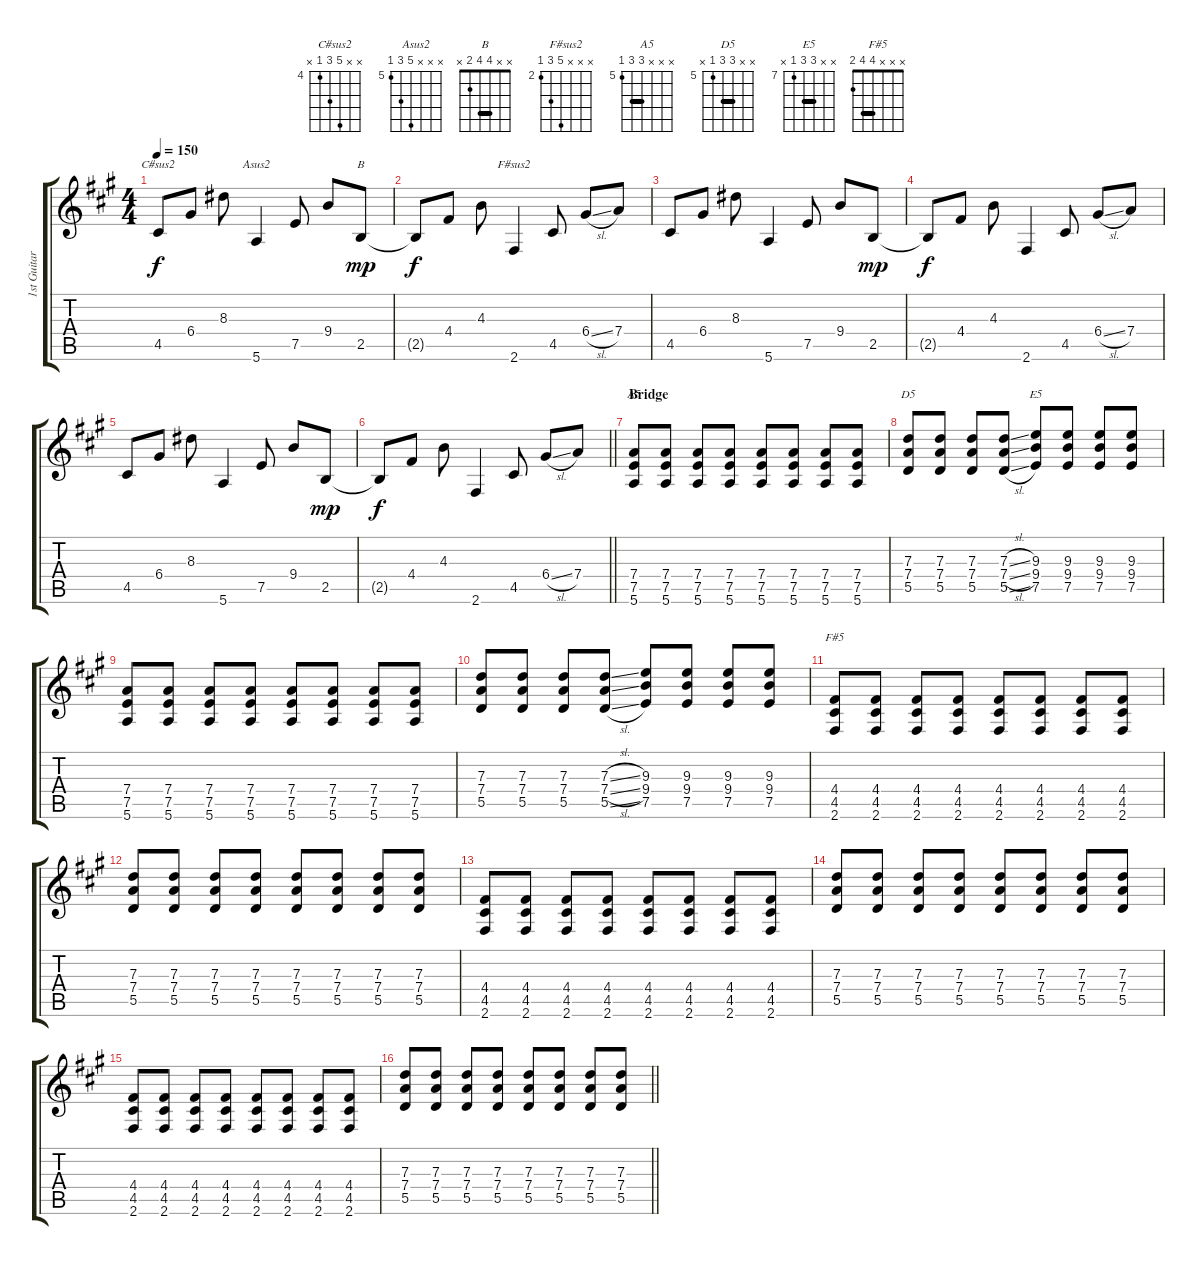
\track ("1st Guitar" "1st Guitar") {instrument electricguitarjazz}
\staff {score tabs}
\tuning (E4 B3 G3 D3 A2 E2) {hide}
\chord ("C#sus2" x x 8 6 4 x) {firstfret 4}
\chord ("Asus2" x x x 9 7 5) {firstfret 5}
\chord ("B" x x 4 4 2 x) {barre 4}
\chord ("F#sus2" x x x 6 4 2) {firstfret 2}
\chord ("A5" x x x 7 7 5) {firstfret 5 barre 7}
\chord ("D5" x x 7 7 5 x) {firstfret 5 barre 7}
\chord ("E5" x x 9 9 7 x) {firstfret 7 barre 9}
\chord ("F#5" x x x 4 4 2) {barre 4}
\ts (4 4)
\tempo 150
\clef g2
\ks a
4.5.8{ch "C#sus2" dy f} 6.4.8 8.3.8 5.6.4{ch "Asus2"} 7.5.8 9.4.8 2.5.8{ch "B" dy mp} |
2.5{t}.8{dy f} 4.4.8 4.3.8 2.6.4{ch "F#sus2"} 4.5.8 6.4{sl}.8 7.4.8 |
4.5.8 6.4.8 8.3.8 5.6.4 7.5.8 9.4.8 2.5.8{dy mp} |
2.5{t}.8{dy f} 4.4.8 4.3.8 2.6.4 4.5.8 6.4{sl}.8 7.4.8 |
4.5.8 6.4.8 8.3.8 5.6.4 7.5.8 9.4.8 2.5.8{dy mp} |
\barLineRight lightlight
2.5{t}.8{dy f} 4.4.8 4.3.8 2.6.4 4.5.8 6.4{sl}.8 7.4.8 |
\section ("" "Bridge")
(7.4 7.5 5.6).8{ch "A5"} (7.4 7.5 5.6).8 (7.4 7.5 5.6).8 (7.4 7.5 5.6).8 (7.4 7.5 5.6).8 (7.4 7.5 5.6).8 (7.4 7.5 5.6).8 (7.4 7.5 5.6).8 |
(7.3 7.4 5.5).8{ch "D5"} (7.3 7.4 5.5).8 (7.3 7.4 5.5).8 (7.3{sl} 7.4{sl} 5.5{sl}).8 (9.3 9.4 7.5).8{ch "E5"} (9.3 9.4 7.5).8 (9.3 9.4 7.5).8 (9.3 9.4 7.5).8 |
(7.4 7.5 5.6).8 (7.4 7.5 5.6).8 (7.4 7.5 5.6).8 (7.4 7.5 5.6).8 (7.4 7.5 5.6).8 (7.4 7.5 5.6).8 (7.4 7.5 5.6).8 (7.4 7.5 5.6).8 |
(7.3 7.4 5.5).8 (7.3 7.4 5.5).8 (7.3 7.4 5.5).8 (7.3{sl} 7.4{sl} 5.5{sl}).8 (9.3 9.4 7.5).8 (9.3 9.4 7.5).8 (9.3 9.4 7.5).8 (9.3 9.4 7.5).8 |
(4.4 4.5 2.6).8{ch "F#5"} (4.4 4.5 2.6).8 (4.4 4.5 2.6).8 (4.4 4.5 2.6).8 (4.4 4.5 2.6).8 (4.4 4.5 2.6).8 (4.4 4.5 2.6).8 (4.4 4.5 2.6).8 |
(7.3 7.4 5.5).8 (7.3 7.4 5.5).8 (7.3 7.4 5.5).8 (7.3 7.4 5.5).8 (7.3 7.4 5.5).8 (7.3 7.4 5.5).8 (7.3 7.4 5.5).8 (7.3 7.4 5.5).8 |
(4.4 4.5 2.6).8 (4.4 4.5 2.6).8 (4.4 4.5 2.6).8 (4.4 4.5 2.6).8 (4.4 4.5 2.6).8 (4.4 4.5 2.6).8 (4.4 4.5 2.6).8 (4.4 4.5 2.6).8 |
(7.3 7.4 5.5).8 (7.3 7.4 5.5).8 (7.3 7.4 5.5).8 (7.3 7.4 5.5).8 (7.3 7.4 5.5).8 (7.3 7.4 5.5).8 (7.3 7.4 5.5).8 (7.3 7.4 5.5).8 |
(4.4 4.5 2.6).8 (4.4 4.5 2.6).8 (4.4 4.5 2.6).8 (4.4 4.5 2.6).8 (4.4 4.5 2.6).8 (4.4 4.5 2.6).8 (4.4 4.5 2.6).8 (4.4 4.5 2.6).8 |
\barLineRight lightlight
(7.3 7.4 5.5).8 (7.3 7.4 5.5).8 (7.3 7.4 5.5).8 (7.3 7.4 5.5).8 (7.3 7.4 5.5).8 (7.3 7.4 5.5).8 (7.3 7.4 5.5).8 (7.3 7.4 5.5).8
